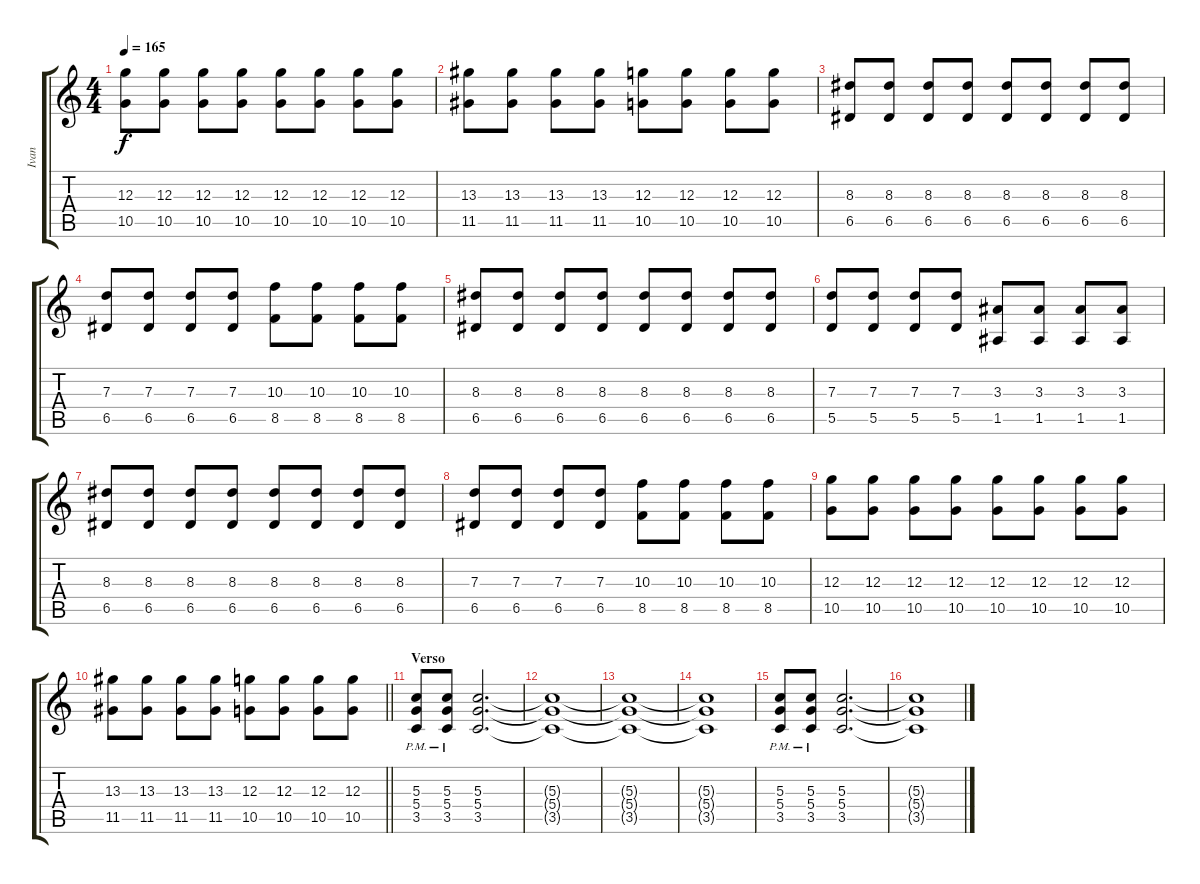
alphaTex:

\track ("Ivan" "Ivan") {instrument distortionguitar}
\staff {score tabs}
\tuning (E4 B3 G3 D3 A2 E2) {hide}
\ts (4 4)
\tempo 165
\clef g2
\ks c
(12.3 10.5).8{dy f} (12.3 10.5).8 (12.3 10.5).8 (12.3 10.5).8 (12.3 10.5).8 (12.3 10.5).8 (12.3 10.5).8 (12.3 10.5).8 |
(13.3 11.5).8 (13.3 11.5).8 (13.3 11.5).8 (13.3 11.5).8 (12.3 10.5).8 (12.3 10.5).8 (12.3 10.5).8 (12.3 10.5).8 |
(8.3 6.5).8 (8.3 6.5).8 (8.3 6.5).8 (8.3 6.5).8 (8.3 6.5).8 (8.3 6.5).8 (8.3 6.5).8 (8.3 6.5).8 |
(7.3 6.5).8 (7.3 6.5).8 (7.3 6.5).8 (7.3 6.5).8 (10.3 8.5).8 (10.3 8.5).8 (10.3 8.5).8 (10.3 8.5).8 |
(8.3 6.5).8 (8.3 6.5).8 (8.3 6.5).8 (8.3 6.5).8 (8.3 6.5).8 (8.3 6.5).8 (8.3 6.5).8 (8.3 6.5).8 |
(7.3 5.5).8 (7.3 5.5).8 (7.3 5.5).8 (7.3 5.5).8 (3.3 1.5).8 (3.3 1.5).8 (3.3 1.5).8 (3.3 1.5).8 |
(8.3 6.5).8 (8.3 6.5).8 (8.3 6.5).8 (8.3 6.5).8 (8.3 6.5).8 (8.3 6.5).8 (8.3 6.5).8 (8.3 6.5).8 |
(7.3 6.5).8 (7.3 6.5).8 (7.3 6.5).8 (7.3 6.5).8 (10.3 8.5).8 (10.3 8.5).8 (10.3 8.5).8 (10.3 8.5).8 |
(12.3 10.5).8 (12.3 10.5).8 (12.3 10.5).8 (12.3 10.5).8 (12.3 10.5).8 (12.3 10.5).8 (12.3 10.5).8 (12.3 10.5).8 |
\barLineRight lightlight
(13.3 11.5).8 (13.3 11.5).8 (13.3 11.5).8 (13.3 11.5).8 (12.3 10.5).8 (12.3 10.5).8 (12.3 10.5).8 (12.3 10.5).8 |
\section ("" "Verso")
(5.3{pm} 5.4{pm} 3.5{pm}).8 (5.3{pm} 5.4{pm} 3.5{pm}).8 (5.3 5.4 3.5).2{d} |
(5.3{t} 5.4{t} 3.5{t}).1 |
(5.3{t} 5.4{t} 3.5{t}).1 |
(5.3{t} 5.4{t} 3.5{t}).1 |
(5.3{pm} 5.4{pm} 3.5{pm}).8 (5.3{pm} 5.4{pm} 3.5{pm}).8 (5.3 5.4 3.5).2{d} |
(5.3{t} 5.4{t} 3.5{t}).1
